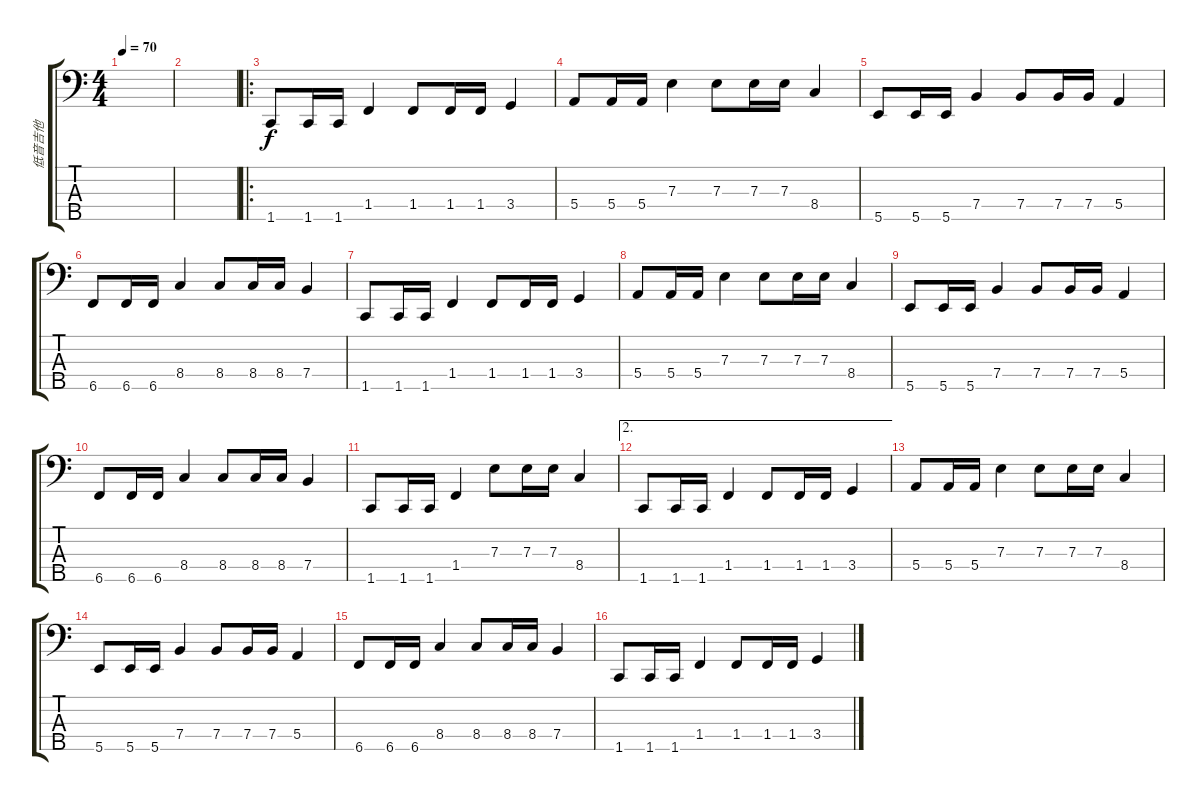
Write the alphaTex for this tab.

\track ("低音吉他" "低音吉他") {instrument electricbassfinger}
\staff {score tabs}
\tuning (G2 D2 A1 E1 B0) {hide}
\ts (4 4)
\tempo 70
\clef f4
\ks c
|
|
\ro
1.5.8 1.5.16 1.5.16 1.4.4 1.4.8 1.4.16 1.4.16 3.4.4 |
5.4.8 5.4.16 5.4.16 7.3.4 7.3.8 7.3.16 7.3.16 8.4.4 |
5.5.8 5.5.16 5.5.16 7.4.4 7.4.8 7.4.16 7.4.16 5.4.4 |
6.5.8 6.5.16 6.5.16 8.4.4 8.4.8 8.4.16 8.4.16 7.4.4 |
1.5.8 1.5.16 1.5.16 1.4.4 1.4.8 1.4.16 1.4.16 3.4.4 |
5.4.8 5.4.16 5.4.16 7.3.4 7.3.8 7.3.16 7.3.16 8.4.4 |
5.5.8 5.5.16 5.5.16 7.4.4 7.4.8 7.4.16 7.4.16 5.4.4 |
6.5.8 6.5.16 6.5.16 8.4.4 8.4.8 8.4.16 8.4.16 7.4.4 |
1.5.8 1.5.16 1.5.16 1.4.4 7.3.8 7.3.16 7.3.16 8.4.4 |
\ae 2
1.5.8 1.5.16 1.5.16 1.4.4 1.4.8 1.4.16 1.4.16 3.4.4 |
5.4.8 5.4.16 5.4.16 7.3.4 7.3.8 7.3.16 7.3.16 8.4.4 |
5.5.8 5.5.16 5.5.16 7.4.4 7.4.8 7.4.16 7.4.16 5.4.4 |
6.5.8 6.5.16 6.5.16 8.4.4 8.4.8 8.4.16 8.4.16 7.4.4 |
1.5.8 1.5.16 1.5.16 1.4.4 1.4.8 1.4.16 1.4.16 3.4.4
